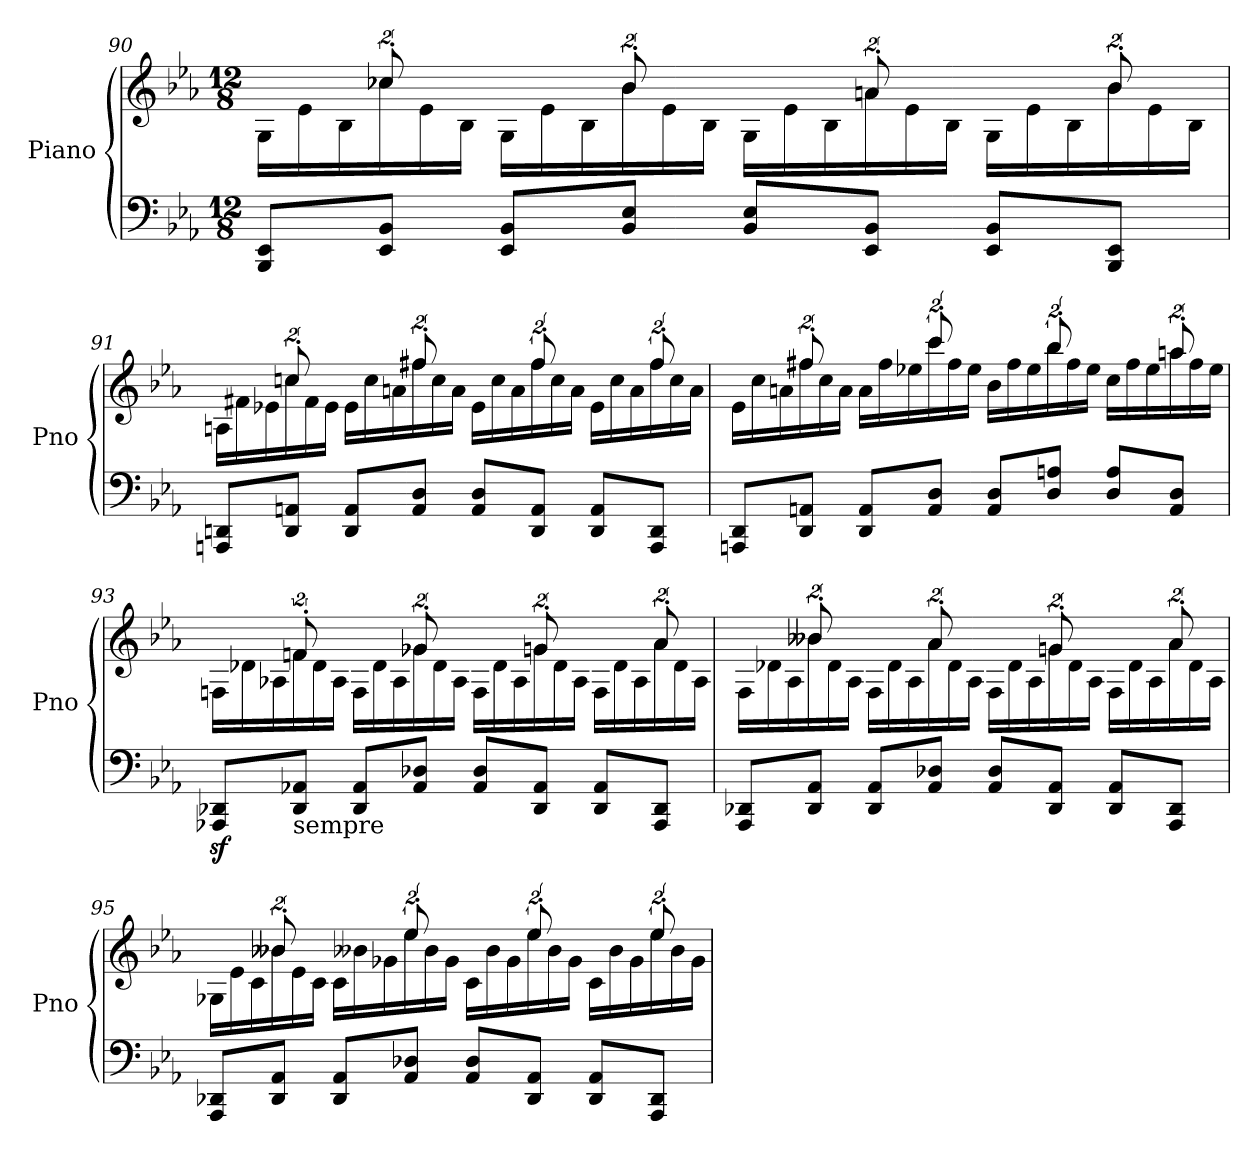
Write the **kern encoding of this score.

**kern	**kern
*part1	*part1
*staff2	*staff1
*I"Piano	*
*I'Pno	*
*clefF4	*clefG2
*k[b-e-a-]	*k[b-e-a-]
*E-:	*E-:
*M12/8	*M12/8
*Xtuplet	*
=90	=90
*	*^
16%3BBB-/ 16%3EE-/L	8.ryy	16G\LL
.	.	16e-\
.	.	16B-\
16%3EE-/ 16%3BB-/J	16%3cc-X'/	16cc-\
.	.	16e-\
.	.	16B-\JJ
16%3EE-/ 16%3BB-/L	8.ryy	16G\LL
.	.	16e-\
.	.	16B-\
16%3BB-/ 16%3E-/J	16%3b-'/	16b-\
.	.	16e-\
.	.	16B-\JJ
16%3BB-/ 16%3E-/L	8.ryy	16G\LL
.	.	16e-\
.	.	16B-\
16%3EE-/ 16%3BB-/J	16%3an'/	16a\
.	.	16e-\
.	.	16B-\JJ
16%3EE-/ 16%3BB-/L	8.ryy	16G\LL
.	.	16e-\
.	.	16B-\
16%3BBB-/ 16%3EE-/J	16%3b-'/	16b-\
.	.	16e-\
.	.	16B-\JJ
!!LO:LB:g=z	!!
=91	=91	=91
16%3AAAn/ 16%3DDn/L	8.ryy	16An\LL
.	.	16f#X\
.	.	16e-X\
16%3DD/ 16%3AAn/J	16%3ccn'/	16cc\
.	.	16f#\
.	.	16e-\JJ
16%3DD/ 16%3AA/L	8.ryy	16e-\LL
.	.	16cc\
.	.	16an\
16%3AA/ 16%3D/J	16%3ff#X'/	16ff#\
.	.	16cc\
.	.	16a\JJ
16%3AA/ 16%3D/L	8.ryy	16e-\LL
.	.	16cc\
.	.	16a\
16%3DD/ 16%3AA/J	16%3ff#'/	16ff#\
.	.	16cc\
.	.	16a\JJ
16%3DD/ 16%3AA/L	8.ryy	16e-\LL
.	.	16cc\
.	.	16a\
16%3AAA/ 16%3DD/J	16%3ff#'/	16ff#\
.	.	16cc\
.	.	16a\JJ
=92	=92	=92
16%3AAAn/ 16%3DD/L	8.ryy	16e-\LL
.	.	16cc\
.	.	16an\
16%3DD/ 16%3AAn/J	16%3ff#X'/	16ff#\
.	.	16cc\
.	.	16a\JJ
16%3DD/ 16%3AA/L	8.ryy	16a\LL
.	.	16ff#\
.	.	16ee-X\
16%3AA/ 16%3D/J	16%3ccc'/	16ccc\
.	.	16ff#\
.	.	16ee-\JJ
16%3AA/ 16%3D/L	8.ryy	16b-\LL
.	.	16ff#\
.	.	16ee-\
16%3D/ 16%3An/J	16%3bb-'/	16bb-\
.	.	16ff#\
.	.	16ee-\JJ
16%3D/ 16%3A/L	8.ryy	16cc\LL
.	.	16ff#\
.	.	16ee-\
16%3AA/ 16%3D/J	16%3aan'/	16aa\
.	.	16ff#\
.	.	16ee-\JJ
!!LO:LB:g=z	!!
=93	=93	=93
16%3AAA-X/z< 16%3DD-X/z<L	8.ryy	16Fn\LL
.	.	16d-X\
.	.	16A-X\
!LO:TX:b:t=sempre	!	!
16%3DD-/ 16%3AA-X/J	16%3fn'/	16f\
.	.	16d-\
.	.	16A-\JJ
16%3DD-/ 16%3AA-/L	8.ryy	16F\LL
.	.	16d-\
.	.	16A-\
16%3AA-/ 16%3D-X/J	16%3g-X'/	16g-\
.	.	16d-\
.	.	16A-\JJ
16%3AA-/ 16%3D-/L	8.ryy	16F\LL
.	.	16d-\
.	.	16A-\
16%3DD-/ 16%3AA-/J	16%3gn'/	16g\
.	.	16d-\
.	.	16A-\JJ
16%3DD-/ 16%3AA-/L	8.ryy	16F\LL
.	.	16d-\
.	.	16A-\
16%3AAA-/ 16%3DD-/J	16%3a-'/	16a-\
.	.	16d-\
.	.	16A-\JJ
=94	=94	=94
16%3AAA-/ 16%3DD-X/L	8.ryy	16F\LL
.	.	16d-X\
.	.	16A-\
16%3DD-/ 16%3AA-/J	16%3b--X'/	16b--\
.	.	16d-\
.	.	16A-\JJ
16%3DD-/ 16%3AA-/L	8.ryy	16F\LL
.	.	16d-\
.	.	16A-\
16%3AA-/ 16%3D-X/J	16%3a-'/	16a-\
.	.	16d-\
.	.	16A-\JJ
16%3AA-/ 16%3D-/L	8.ryy	16F\LL
.	.	16d-\
.	.	16A-\
16%3DD-/ 16%3AA-/J	16%3gn'/	16g\
.	.	16d-\
.	.	16A-\JJ
16%3DD-/ 16%3AA-/L	8.ryy	16F\LL
.	.	16d-\
.	.	16A-\
16%3AAA-/ 16%3DD-/J	16%3a-'/	16a-\
.	.	16d-\
.	.	16A-\JJ
!!LO:LB:g=z	!!
=95	=95	=95
16%3AAA-/ 16%3DD-X/L	8.ryy	16G-X\LL
.	.	16e-\
.	.	16c\
16%3DD-/ 16%3AA-/J	16%3b--X'/	16b--\
.	.	16e-\
.	.	16c\JJ
16%3DD-/ 16%3AA-/L	8.ryy	16c\LL
.	.	16b--X\
.	.	16g-X\
16%3AA-/ 16%3D-X/J	16%3ee-'/	16ee-\
.	.	16b--\
.	.	16g-\JJ
16%3AA-/ 16%3D-/L	8.ryy	16c\LL
.	.	16b--\
.	.	16g-\
16%3DD-/ 16%3AA-/J	16%3ee-'/	16ee-\
.	.	16b--\
.	.	16g-\JJ
16%3DD-/ 16%3AA-/L	8.ryy	16c\LL
.	.	16b--\
.	.	16g-\
16%3AAA-/ 16%3DD-/J	16%3ee-'/	16ee-\
.	.	16b--\
.	.	16g-\JJ
*	*v	*v
=	=
*-	*-
